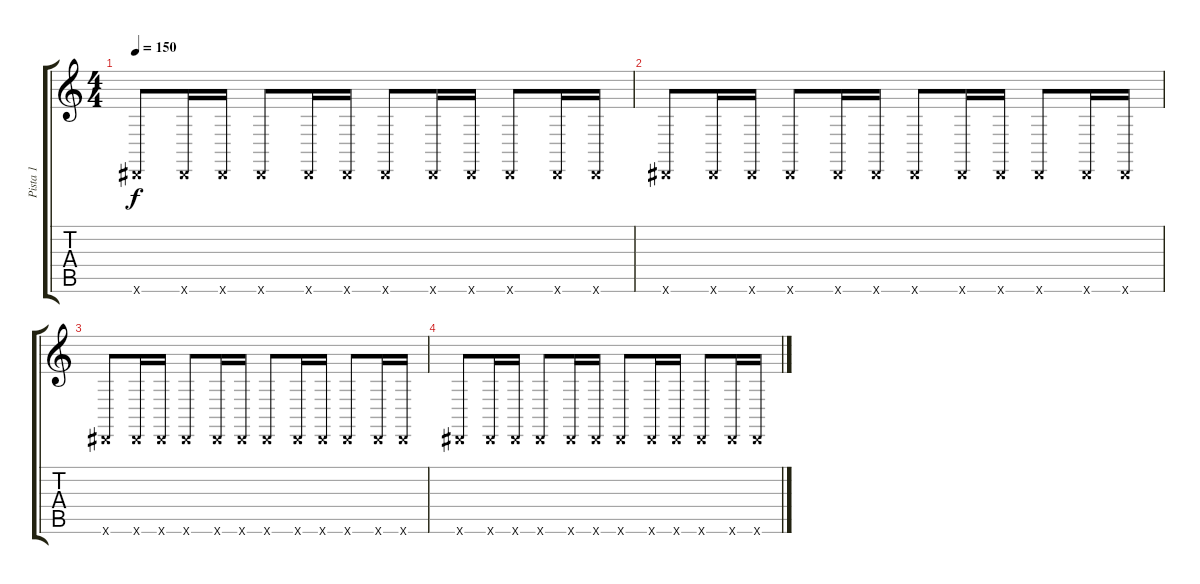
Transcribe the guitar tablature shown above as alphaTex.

\track ("Pista 1" "Pista 1") {instrument lead2sawtooth}
\staff {score tabs}
\tuning (Eb4 Bb3 Gb3 Db3 Ab2 Eb2) {hide}
\ts (4 4)
\tempo 150
\clef g2
\ks c
0.6{x}.8{dy f} 0.6{x}.16 0.6{x}.16 0.6{x}.8 0.6{x}.16 0.6{x}.16 0.6{x}.8 0.6{x}.16 0.6{x}.16 0.6{x}.8 0.6{x}.16 0.6{x}.16 |
0.6{x}.8 0.6{x}.16 0.6{x}.16 0.6{x}.8 0.6{x}.16 0.6{x}.16 0.6{x}.8 0.6{x}.16 0.6{x}.16 0.6{x}.8 0.6{x}.16 0.6{x}.16 |
0.6{x}.8 0.6{x}.16 0.6{x}.16 0.6{x}.8 0.6{x}.16 0.6{x}.16 0.6{x}.8 0.6{x}.16 0.6{x}.16 0.6{x}.8 0.6{x}.16 0.6{x}.16 |
0.6{x}.8 0.6{x}.16 0.6{x}.16 0.6{x}.8 0.6{x}.16 0.6{x}.16 0.6{x}.8 0.6{x}.16 0.6{x}.16 0.6{x}.8 0.6{x}.16 0.6{x}.16
